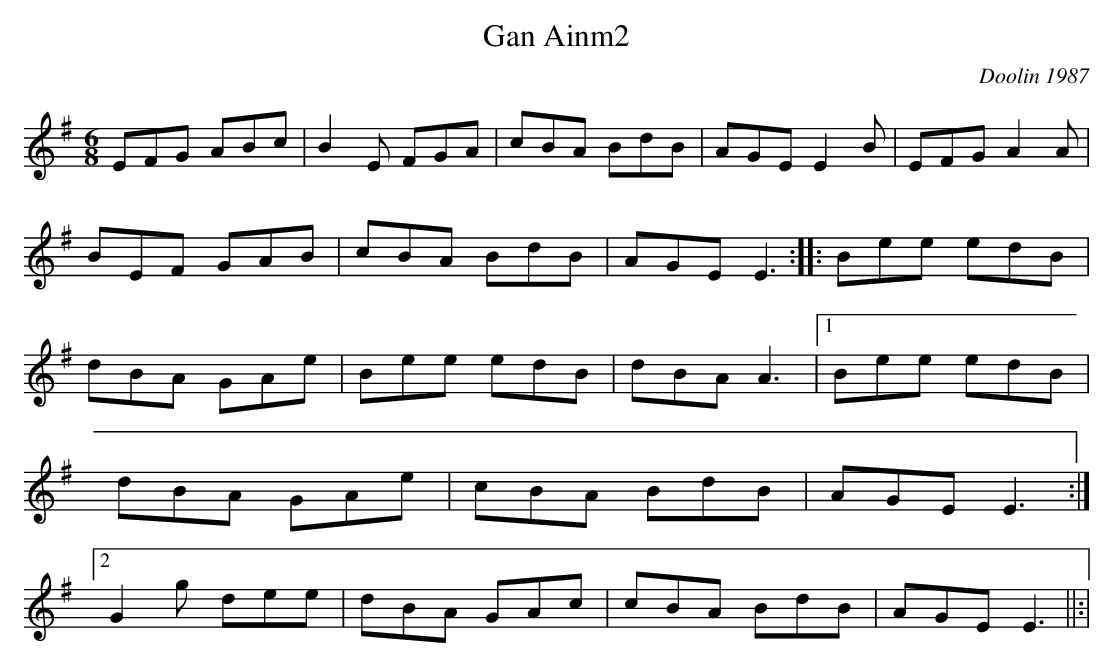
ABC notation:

X:1
T:Gan Ainm2
C:Doolin 1987
M:6/8
L:1/8
K:Em
EFG ABc |B2 E FGA |cBA BdB |AGE E2 B |EFG A2 A |BEF GAB |cBA BdB |AGE E3 ::Bee edB |dBA GAe |Bee edB |dBA A3 |[1Bee edB |dBA GAe |cBA BdB |AGE E3 :|[2G2 g dee |dBA GAc |cBA BdB |AGE E3 ||:|
